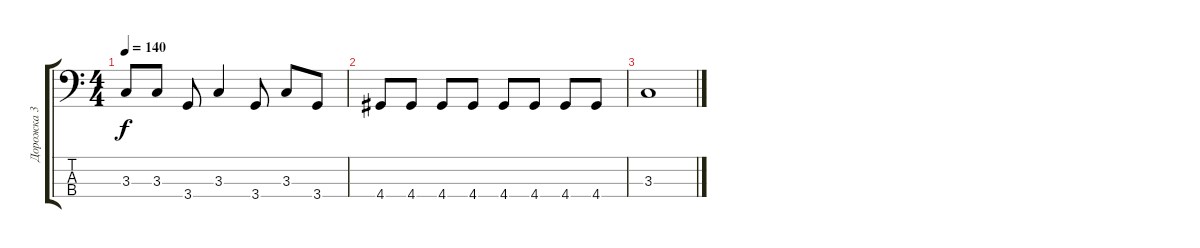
\track ("Дорожка 3" "Дорожка 3") {instrument electricbassfinger}
\staff {score tabs}
\tuning (G2 D2 A1 E1) {hide}
\ts (4 4)
\tempo 140
\clef f4
\ks c
3.3.8{dy f} 3.3.8 3.4.8 3.3.4 3.4.8 3.3.8 3.4.8 |
4.4.8 4.4.8 4.4.8 4.4.8 4.4.8 4.4.8 4.4.8 4.4.8 |
3.3.1{volume 2}
